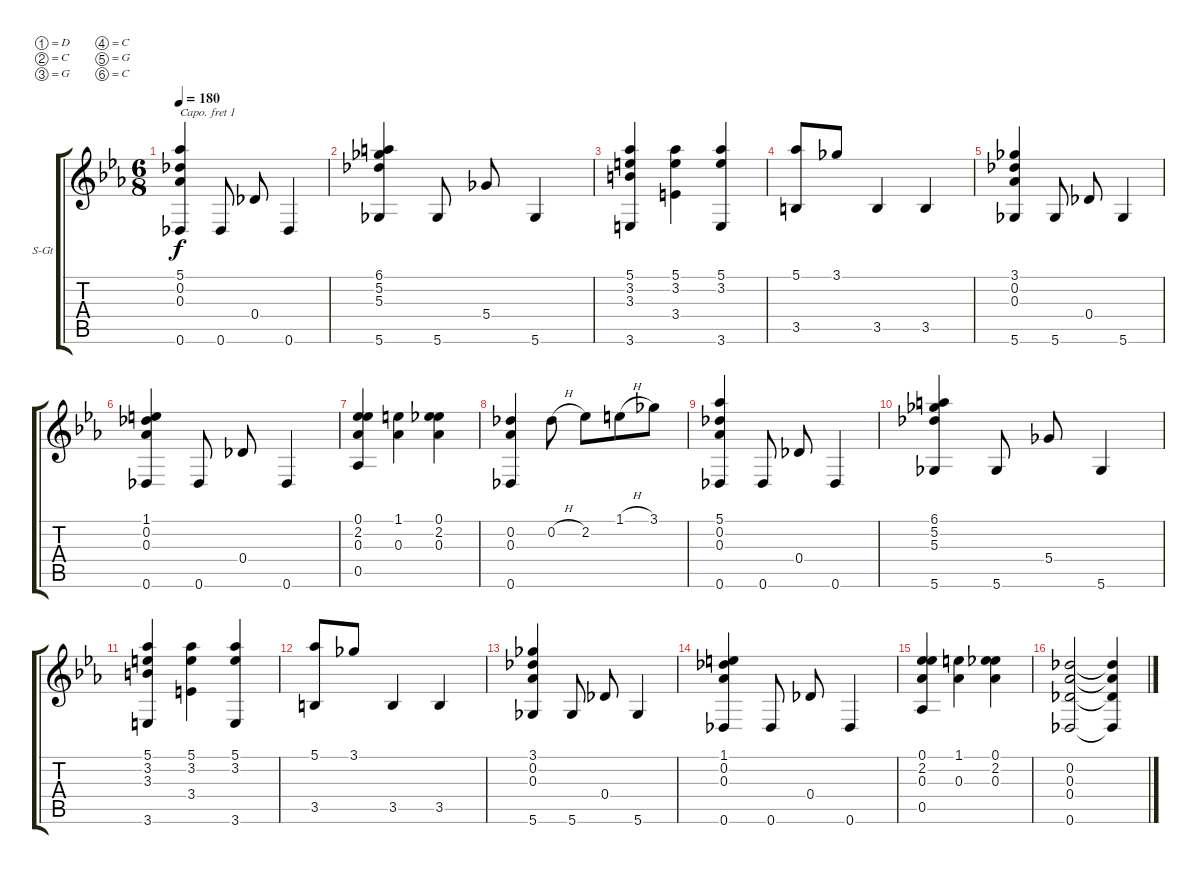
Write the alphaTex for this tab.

\bracketExtendMode groupsimilarinstruments
\firstSystemTrackNameOrientation horizontal
\otherSystemsTrackNameOrientation horizontal
\track ("Äîðîæêà 1" "S-Gt") {instrument acousticguitarsteel}
\staff {score tabs}
\capo 1
\tuning (D4 C4 G3 C3 G2 C2)
\ts (6 8)
\tempo 180
\clef g2
\ks eb
(5.1 0.2 0.3 0.6).4{dy f} 0.6.8 0.4.8 0.6.4 |
(6.1 5.2 5.3 5.6).4 5.6.8 5.4.8 5.6.4 |
(5.1 3.2 3.3 3.6).4 (5.1 3.2 3.4).4 (5.1 3.2 3.6).4 |
(5.1 3.5).8 3.1.8 3.5.4 3.5.4 |
(3.1 0.2 0.3 5.6).4 5.6.8 0.4.8 5.6.4 |
(1.1 0.2 0.3 0.6).4 0.6.8 0.4.8 0.6.4 |
(0.1 2.2 0.3 0.5).4 (1.1 0.3).4 (0.1 2.2 0.3).4 |
(0.2 0.3 0.6).4 0.2{h}.8 2.2.8 1.1{h}.8 3.1.8 |
(5.1 0.2 0.3 0.6).4 0.6.8 0.4.8 0.6.4 |
(6.1 5.2 5.3 5.6).4 5.6.8 5.4.8 5.6.4 |
(5.1 3.2 3.3 3.6).4 (5.1 3.2 3.4).4 (5.1 3.2 3.6).4 |
(5.1 3.5).8 3.1.8 3.5.4 3.5.4 |
(3.1 0.2 0.3 5.6).4 5.6.8 0.4.8 5.6.4 |
(1.1 0.2 0.3 0.6).4 0.6.8 0.4.8 0.6.4 |
\scale
0.335295 (0.1 2.2 0.3 0.5).4 (1.1 0.3).4 (0.1 2.2 0.3).4 |
\scale
0.664998 (0.2 0.3 0.4 0.6).2 (0.2{t} 0.3{t} 0.4{t} 0.6{t}).4
